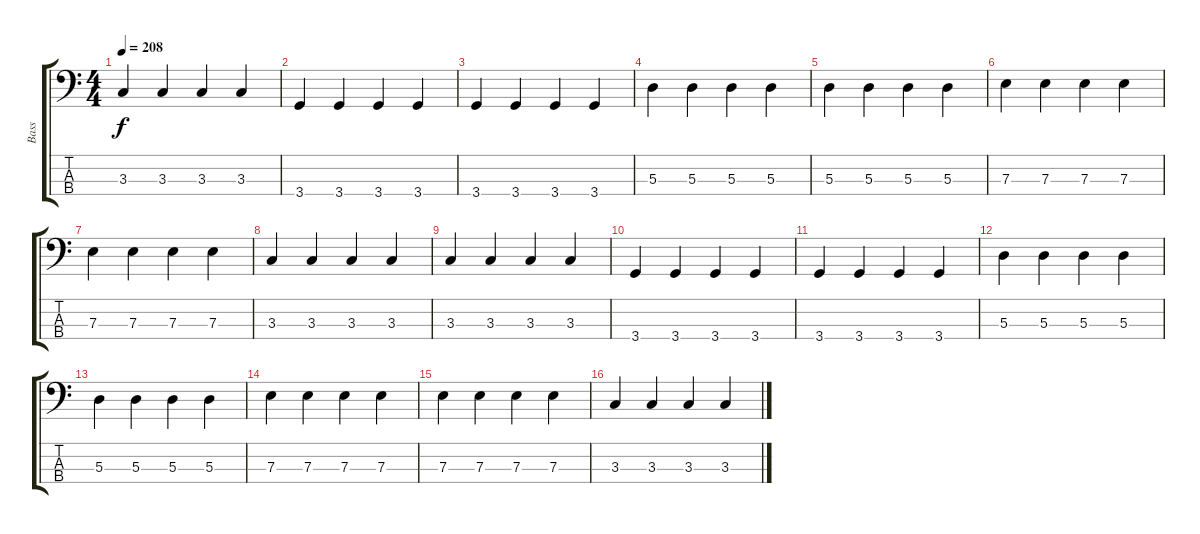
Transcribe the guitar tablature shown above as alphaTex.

\track ("Bass" "Bass") {instrument electricbassfinger}
\staff {score tabs}
\tuning (G2 D2 A1 E1) {hide}
\ts (4 4)
\tempo 208
\clef f4
\ks c
3.3.4{dy f} 3.3.4 3.3.4 3.3.4 |
3.4.4 3.4.4 3.4.4 3.4.4 |
3.4.4 3.4.4 3.4.4 3.4.4 |
5.3.4 5.3.4 5.3.4 5.3.4 |
5.3.4 5.3.4 5.3.4 5.3.4 |
7.3.4 7.3.4 7.3.4 7.3.4 |
7.3.4 7.3.4 7.3.4 7.3.4 |
3.3.4 3.3.4 3.3.4 3.3.4 |
3.3.4 3.3.4 3.3.4 3.3.4 |
3.4.4 3.4.4 3.4.4 3.4.4 |
3.4.4 3.4.4 3.4.4 3.4.4 |
5.3.4 5.3.4 5.3.4 5.3.4 |
5.3.4 5.3.4 5.3.4 5.3.4 |
7.3.4 7.3.4 7.3.4 7.3.4 |
7.3.4 7.3.4 7.3.4 7.3.4 |
3.3.4 3.3.4 3.3.4 3.3.4
